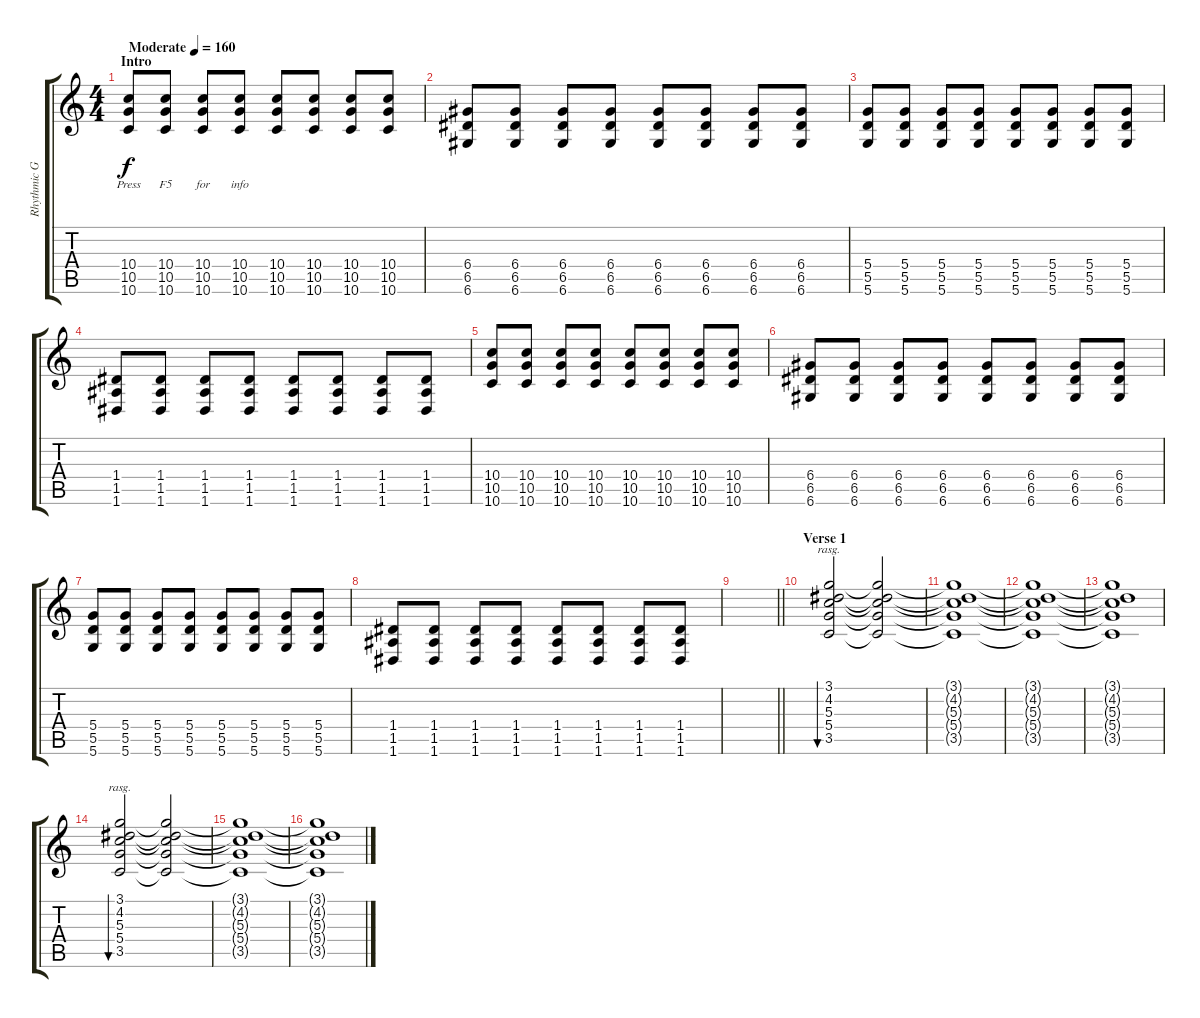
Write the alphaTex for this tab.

\track ("Rhythmic Guitar" "Rhythmic G") {instrument distortionguitar}
\staff {score tabs}
\tuning (E4 B3 G3 D3 A2 D2) {hide}
\ts (4 4)
\section ("" "Intro")
\tempo (160 "Moderate")
\clef g2
\ks c
(10.4 10.5 10.6).8{lyrics (0 "Press") lyrics (1 "") lyrics (2 "") lyrics (3 "") lyrics (4 "") dy f instrument distortionguitar} (10.4 10.5 10.6).8{lyrics (0 "F5") lyrics (1 "") lyrics (2 "") lyrics (3 "") lyrics (4 "")} (10.4 10.5 10.6).8{lyrics (0 "for") lyrics (1 "") lyrics (2 "") lyrics (3 "") lyrics (4 "")} (10.4 10.5 10.6).8{lyrics (0 "info") lyrics (1 "") lyrics (2 "") lyrics (3 "") lyrics (4 "")} (10.4 10.5 10.6).8 (10.4 10.5 10.6).8 (10.4 10.5 10.6).8 (10.4 10.5 10.6).8 |
(6.4 6.5 6.6).8 (6.4 6.5 6.6).8 (6.4 6.5 6.6).8 (6.4 6.5 6.6).8 (6.4 6.5 6.6).8 (6.4 6.5 6.6).8 (6.4 6.5 6.6).8 (6.4 6.5 6.6).8 |
(5.4 5.5 5.6).8 (5.4 5.5 5.6).8 (5.4 5.5 5.6).8 (5.4 5.5 5.6).8 (5.4 5.5 5.6).8 (5.4 5.5 5.6).8 (5.4 5.5 5.6).8 (5.4 5.5 5.6).8 |
(1.4 1.5 1.6).8 (1.4 1.5 1.6).8 (1.4 1.5 1.6).8 (1.4 1.5 1.6).8 (1.4 1.5 1.6).8 (1.4 1.5 1.6).8 (1.4 1.5 1.6).8 (1.4 1.5 1.6).8 |
(10.4 10.5 10.6).8 (10.4 10.5 10.6).8 (10.4 10.5 10.6).8 (10.4 10.5 10.6).8 (10.4 10.5 10.6).8 (10.4 10.5 10.6).8 (10.4 10.5 10.6).8 (10.4 10.5 10.6).8 |
(6.4 6.5 6.6).8 (6.4 6.5 6.6).8 (6.4 6.5 6.6).8 (6.4 6.5 6.6).8 (6.4 6.5 6.6).8 (6.4 6.5 6.6).8 (6.4 6.5 6.6).8 (6.4 6.5 6.6).8 |
(5.4 5.5 5.6).8 (5.4 5.5 5.6).8 (5.4 5.5 5.6).8 (5.4 5.5 5.6).8 (5.4 5.5 5.6).8 (5.4 5.5 5.6).8 (5.4 5.5 5.6).8 (5.4 5.5 5.6).8 |
(1.4 1.5 1.6).8 (1.4 1.5 1.6).8 (1.4 1.5 1.6).8 (1.4 1.5 1.6).8 (1.4 1.5 1.6).8 (1.4 1.5 1.6).8 (1.4 1.5 1.6).8 (1.4 1.5 1.6).8 |
\barLineRight lightlight
|
\section ("" "Verse 1")
(3.1 4.2 5.3 5.4 3.5).2{bu 480 rasg ii} (3.1{t} 4.2{t} 5.3{t} 5.4{t} 3.5{t}).2 |
(3.1{t} 4.2{t} 5.3{t} 5.4{t} 3.5{t}).1 |
(3.1{t} 4.2{t} 5.3{t} 5.4{t} 3.5{t}).1 |
(3.1{t} 4.2{t} 5.3{t} 5.4{t} 3.5{t}).1 |
(3.1 4.2 5.3 5.4 3.5).2{bu 480 rasg ii} (3.1{t} 4.2{t} 5.3{t} 5.4{t} 3.5{t}).2 |
(3.1{t} 4.2{t} 5.3{t} 5.4{t} 3.5{t}).1 |
(3.1{t} 4.2{t} 5.3{t} 5.4{t} 3.5{t}).1
